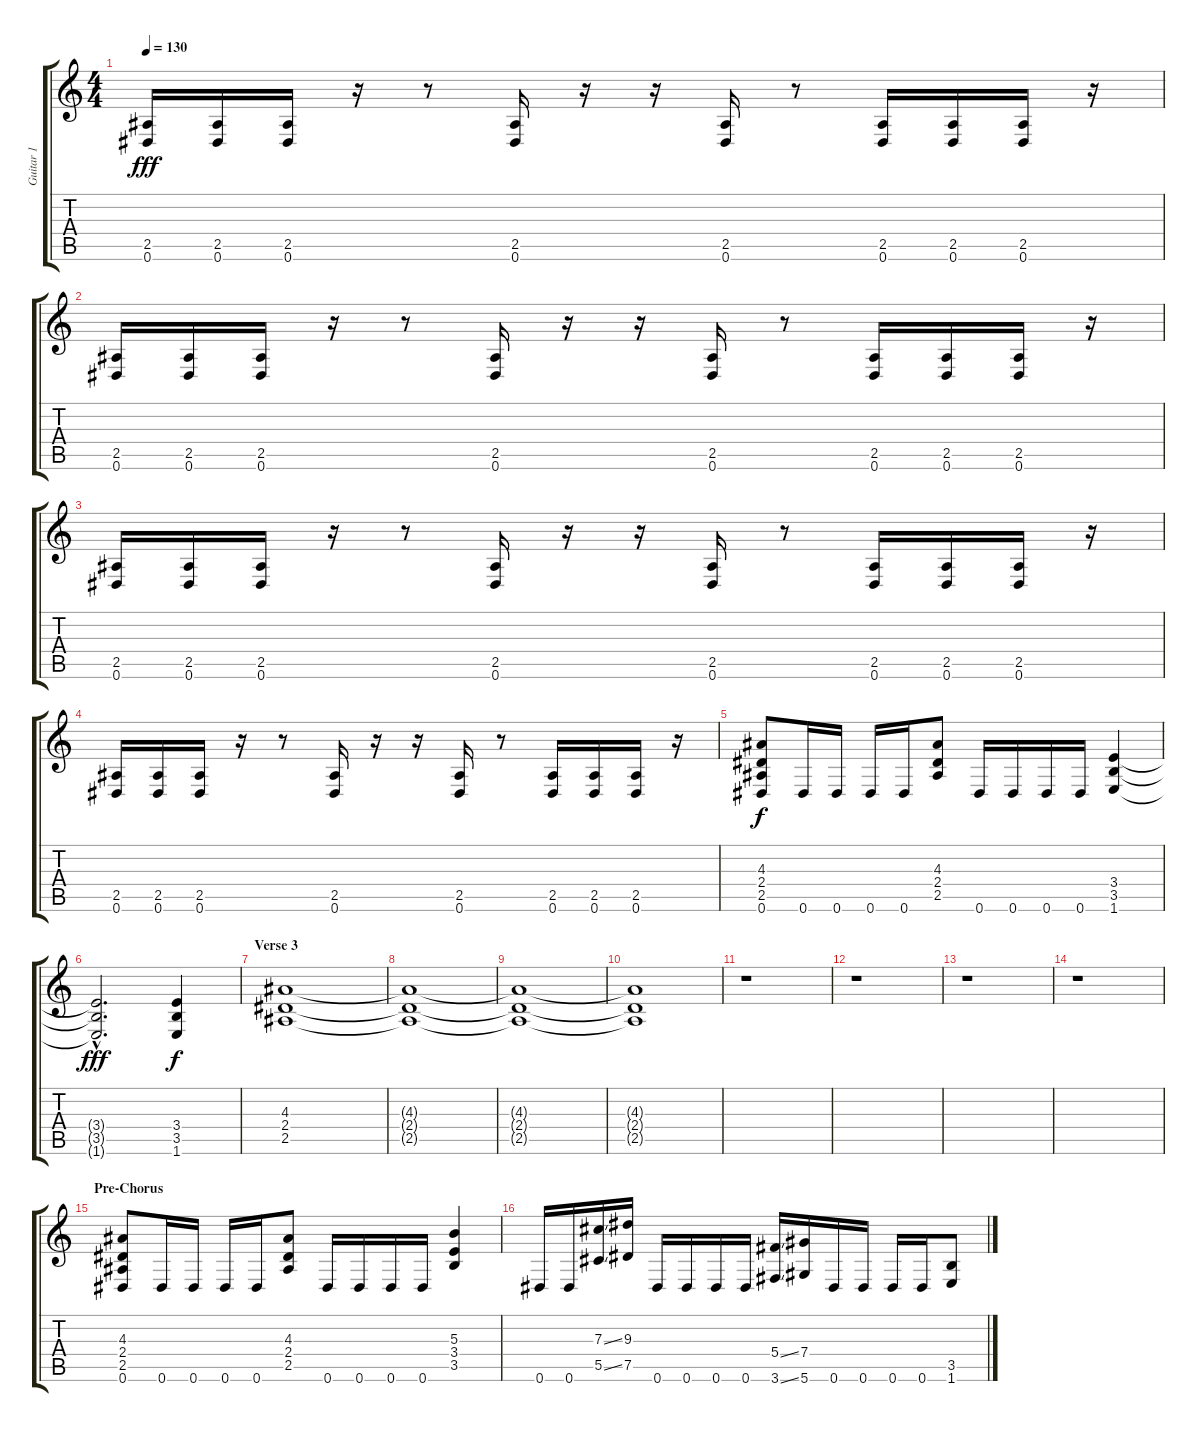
\track ("Guitar 1" "Guitar 1") {instrument distortionguitar}
\staff {score tabs}
\tuning (Eb4 Bb3 Gb3 Db3 Ab2 Eb2) {hide}
\ts (4 4)
\tempo 130
\clef g2
\ks c
(2.5 0.6).16{dy fff} (2.5 0.6).16 (2.5 0.6).16 r.16 r.8 (2.5 0.6).16 r.16 r.16 (2.5 0.6).16 r.8 (2.5 0.6).16 (2.5 0.6).16 (2.5 0.6).16 r.16 |
(2.5 0.6).16 (2.5 0.6).16 (2.5 0.6).16 r.16 r.8 (2.5 0.6).16 r.16 r.16 (2.5 0.6).16 r.8 (2.5 0.6).16 (2.5 0.6).16 (2.5 0.6).16 r.16 |
(2.5 0.6).16 (2.5 0.6).16 (2.5 0.6).16 r.16 r.8 (2.5 0.6).16 r.16 r.16 (2.5 0.6).16 r.8 (2.5 0.6).16 (2.5 0.6).16 (2.5 0.6).16 r.16 |
(2.5 0.6).16 (2.5 0.6).16 (2.5 0.6).16 r.16 r.8 (2.5 0.6).16 r.16 r.16 (2.5 0.6).16 r.8 (2.5 0.6).16 (2.5 0.6).16 (2.5 0.6).16 r.16 |
(4.3 2.4 2.5 0.6).8{dy f} 0.6.16 0.6.16 0.6.16 0.6.16 (4.3 2.4 2.5).8 0.6.16 0.6.16 0.6.16 0.6.16 (3.4 3.5 1.6).4 |
(3.4{hac t} 3.5{hac t} 1.6{hac t}).2{d dy fff} (3.4 3.5 1.6).4{dy f} |
\section ("" "Verse 3")
(4.3 2.4 2.5).1 |
(4.3{t} 2.4{t} 2.5{t}).1 |
(4.3{t} 2.4{t} 2.5{t}).1{volume 0} |
(4.3{t} 2.4{t} 2.5{t}).1 |
r.1{volume 14} |
r.1 |
r.1 |
r.1 |
\section ("" "Pre-Chorus")
(4.3 2.4 2.5 0.6).8 0.6.16 0.6.16 0.6.16 0.6.16 (4.3 2.4 2.5).8 0.6.16 0.6.16 0.6.16 0.6.16 (5.3 3.4 3.5).4 |
0.6.16 0.6.16 (7.3{ss} 5.5{ss}).16 (9.3 7.5).16 0.6.16 0.6.16 0.6.16 0.6.16 (5.4{ss} 3.6{ss}).16 (7.4 5.6).16 0.6.16 0.6.16 0.6.16 0.6.16 (3.5 1.6).8
